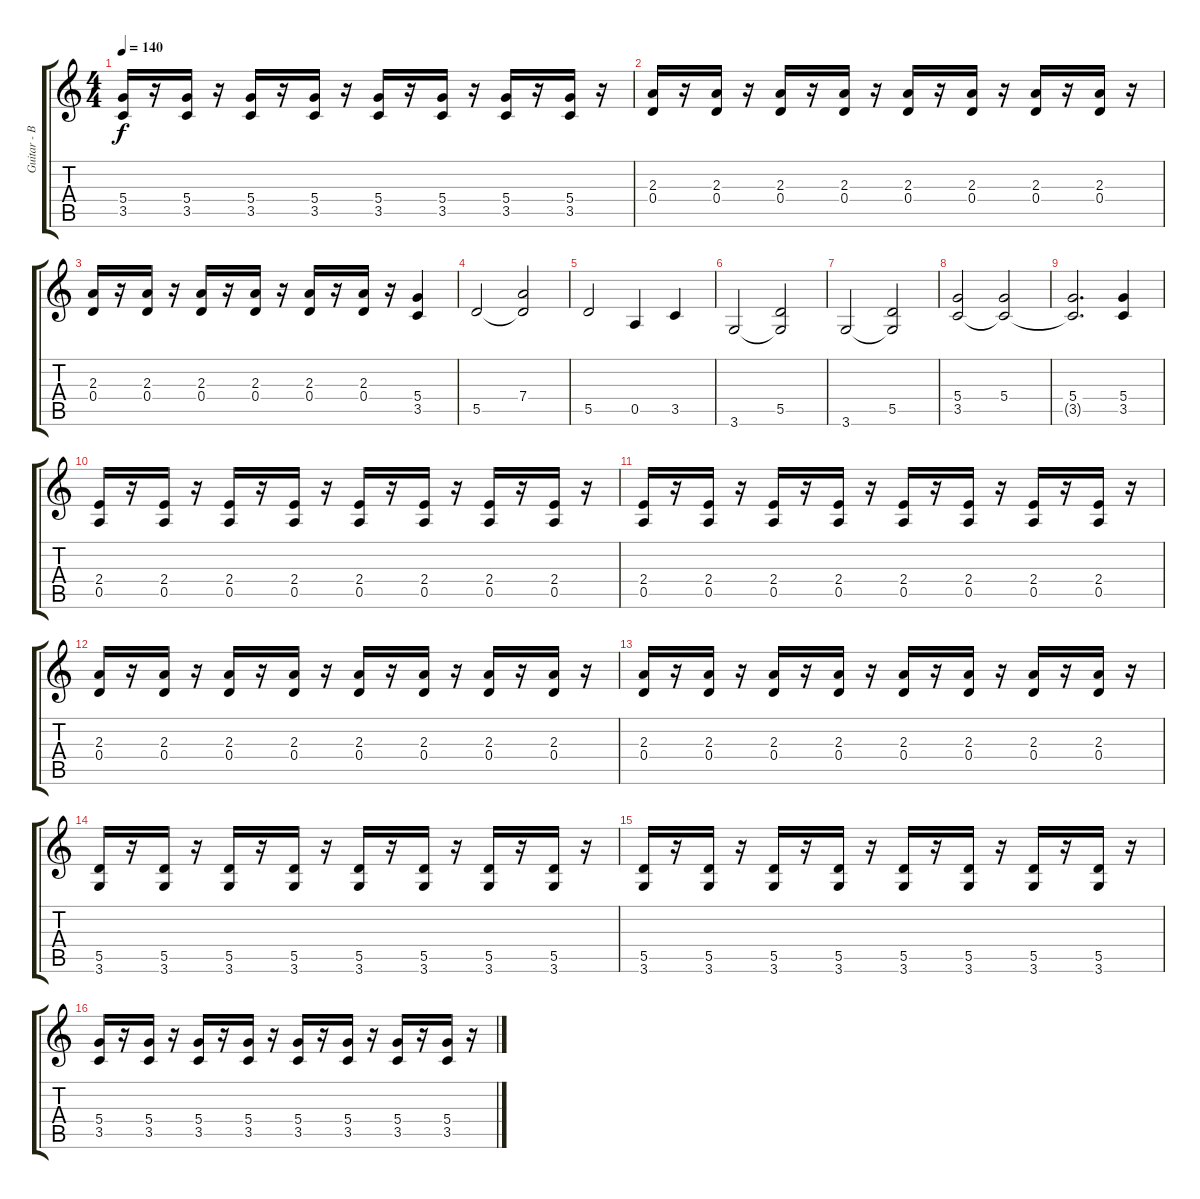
\track ("Guitar - Blackmore" "Guitar - B") {instrument distortionguitar}
\staff {score tabs}
\tuning (E4 B3 G3 D3 A2 E2) {hide}
\ts (4 4)
\tempo 140
\clef g2
\ks c
(5.4 3.5).16{dy f} r.16 (5.4 3.5).16 r.16 (5.4 3.5).16 r.16 (5.4 3.5).16 r.16 (5.4 3.5).16 r.16 (5.4 3.5).16 r.16 (5.4 3.5).16 r.16 (5.4 3.5).16 r.16 |
(2.3 0.4).16 r.16 (2.3 0.4).16 r.16 (2.3 0.4).16 r.16 (2.3 0.4).16 r.16 (2.3 0.4).16 r.16 (2.3 0.4).16 r.16 (2.3 0.4).16 r.16 (2.3 0.4).16 r.16 |
(2.3 0.4).16 r.16 (2.3 0.4).16 r.16 (2.3 0.4).16 r.16 (2.3 0.4).16 r.16 (2.3 0.4).16 r.16 (2.3 0.4).16 r.16 (5.4 3.5).4 |
5.5.2 (7.4 5.5{t}).2 |
5.5.2 0.5.4 3.5.4 |
3.6.2 (5.5 3.6{t}).2 |
3.6.2 (5.5 3.6{t}).2 |
(5.4 3.5).2 (5.4 3.5{t}).2 |
(5.4 3.5{t}).2{d} (5.4 3.5).4 |
(2.4 0.5).16 r.16 (2.4 0.5).16 r.16 (2.4 0.5).16 r.16 (2.4 0.5).16 r.16 (2.4 0.5).16 r.16 (2.4 0.5).16 r.16 (2.4 0.5).16 r.16 (2.4 0.5).16 r.16 |
(2.4 0.5).16 r.16 (2.4 0.5).16 r.16 (2.4 0.5).16 r.16 (2.4 0.5).16 r.16 (2.4 0.5).16 r.16 (2.4 0.5).16 r.16 (2.4 0.5).16 r.16 (2.4 0.5).16 r.16 |
(2.3 0.4).16 r.16 (2.3 0.4).16 r.16 (2.3 0.4).16 r.16 (2.3 0.4).16 r.16 (2.3 0.4).16 r.16 (2.3 0.4).16 r.16 (2.3 0.4).16 r.16 (2.3 0.4).16 r.16 |
(2.3 0.4).16 r.16 (2.3 0.4).16 r.16 (2.3 0.4).16 r.16 (2.3 0.4).16 r.16 (2.3 0.4).16 r.16 (2.3 0.4).16 r.16 (2.3 0.4).16 r.16 (2.3 0.4).16 r.16 |
(5.5 3.6).16 r.16 (5.5 3.6).16 r.16 (5.5 3.6).16 r.16 (5.5 3.6).16 r.16 (5.5 3.6).16 r.16 (5.5 3.6).16 r.16 (5.5 3.6).16 r.16 (5.5 3.6).16 r.16 |
(5.5 3.6).16 r.16 (5.5 3.6).16 r.16 (5.5 3.6).16 r.16 (5.5 3.6).16 r.16 (5.5 3.6).16 r.16 (5.5 3.6).16 r.16 (5.5 3.6).16 r.16 (5.5 3.6).16 r.16 |
(5.4 3.5).16 r.16 (5.4 3.5).16 r.16 (5.4 3.5).16 r.16 (5.4 3.5).16 r.16 (5.4 3.5).16 r.16 (5.4 3.5).16 r.16 (5.4 3.5).16 r.16 (5.4 3.5).16 r.16
